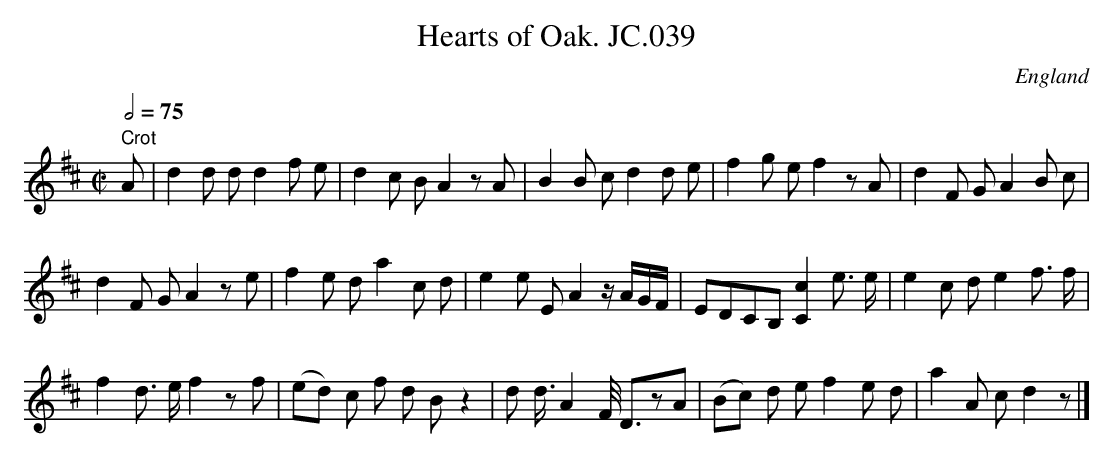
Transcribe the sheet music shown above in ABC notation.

X:1
T:Hearts of Oak. JC.039
L:1/8
M:C|
O:England
Q:2/4=75
K:D
" Crot"A|d2d d d2f e|d2c B A2zA|\
B2B c d2d e|f2g e f2zA|d2F G A2B c|!
d2F G A2ze|f2e d a2c d|e2e E A2z/A/G/F/|\
EDCB, [C2c2]e3/ e/|e2c d e2f3/ f/|!
f2d3/ e/ f2zf|(ed) c f d Bz2|d d3/4A2F/4 D3/zA|\
(Bc) d e f2 e d|a2A c d2z|]
